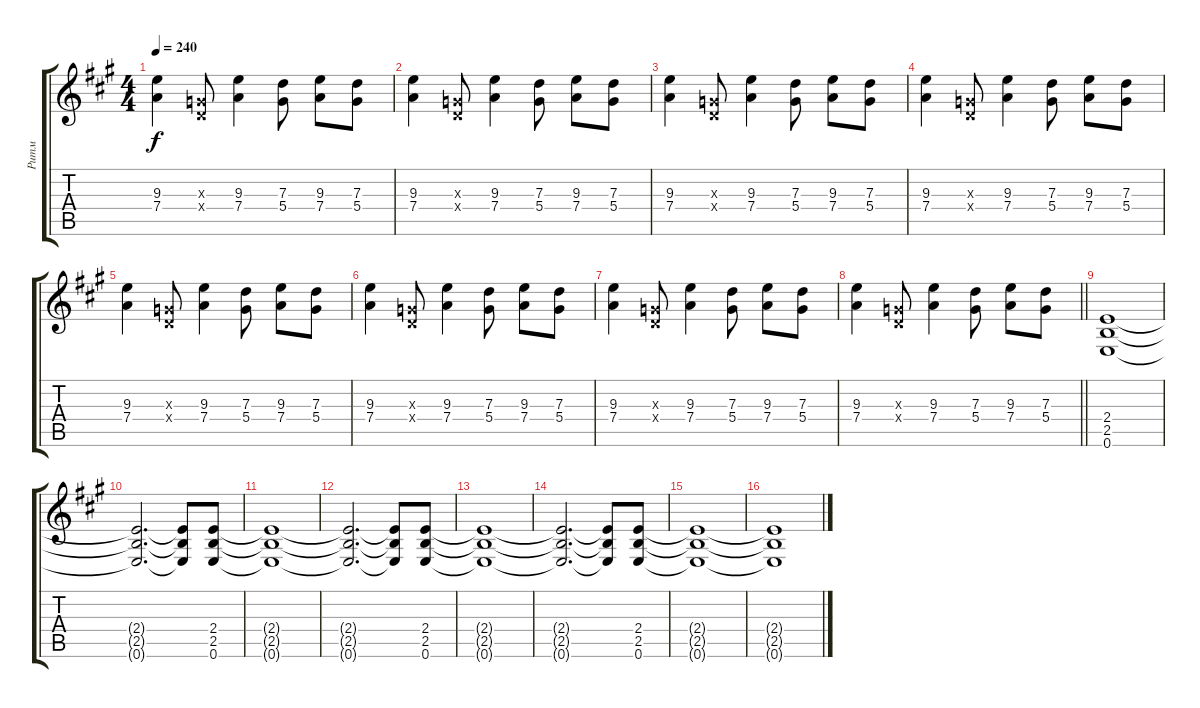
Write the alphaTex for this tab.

\track ("Ритм" "Ритм") {instrument distortionguitar}
\staff {score tabs}
\tuning (E4 B3 G3 D3 A2 E2) {hide}
\ts (4 4)
\tempo 240
\clef g2
\ks a
(9.3 7.4).4{dy f} (0.3{x} 0.4{x}).8 (9.3 7.4).4 (7.3 5.4).8 (9.3 7.4).8 (7.3 5.4).8 |
(9.3 7.4).4 (0.3{x} 0.4{x}).8 (9.3 7.4).4 (7.3 5.4).8 (9.3 7.4).8 (7.3 5.4).8 |
(9.3 7.4).4 (0.3{x} 0.4{x}).8 (9.3 7.4).4 (7.3 5.4).8 (9.3 7.4).8 (7.3 5.4).8 |
(9.3 7.4).4 (0.3{x} 0.4{x}).8 (9.3 7.4).4 (7.3 5.4).8 (9.3 7.4).8 (7.3 5.4).8 |
(9.3 7.4).4 (0.3{x} 0.4{x}).8 (9.3 7.4).4 (7.3 5.4).8 (9.3 7.4).8 (7.3 5.4).8 |
(9.3 7.4).4 (0.3{x} 0.4{x}).8 (9.3 7.4).4 (7.3 5.4).8 (9.3 7.4).8 (7.3 5.4).8 |
(9.3 7.4).4 (0.3{x} 0.4{x}).8 (9.3 7.4).4 (7.3 5.4).8 (9.3 7.4).8 (7.3 5.4).8 |
\barLineRight lightlight
(9.3 7.4).4 (0.3{x} 0.4{x}).8 (9.3 7.4).4 (7.3 5.4).8 (9.3 7.4).8 (7.3 5.4).8 |
(2.4 2.5 0.6).1 |
(2.4{t} 2.5{t} 0.6{t}).2{d} (2.4{t} 2.5{t} 0.6{t}).8 (2.4 2.5 0.6).8 |
(2.4{t} 2.5{t} 0.6{t}).1 |
(2.4{t} 2.5{t} 0.6{t}).2{d} (2.4{t} 2.5{t} 0.6{t}).8 (2.4 2.5 0.6).8 |
(2.4{t} 2.5{t} 0.6{t}).1 |
(2.4{t} 2.5{t} 0.6{t}).2{d} (2.4{t} 2.5{t} 0.6{t}).8 (2.4 2.5 0.6).8 |
(2.4{t} 2.5{t} 0.6{t}).1 |
(2.4{t} 2.5{t} 0.6{t}).1
